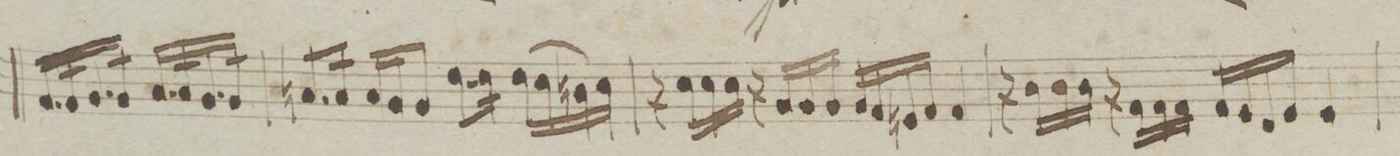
**kern	**dynam
*I"Violin 2do	*
*clefG2	*
*k[b-e-a-]	*
*met(c)	*
*M4/4	*
16.f/LL	.
32f/K	.
16.g/	.
32g/JJk	.
16.a-/LL	.
32a-/K	.
16.g/	.
32g/JJk	.
=8	=8
8.an/L	.
16a/Jk	.
16a/LL	.
16g/J	.
8g/J	.
8.dd\L	.
16dd\Jk	.
(16dd\LL	.
16cc\	.
16bn\	.
16cc\JJ)	.
=9	=9
16r	.
16cc\LL	.
16cc\	.
16cc\JJ	.
16r	.
16g/LL	.
16g/	.
16g/JJ	.
16g/LL	.
16f/	.
16en/	.
16f/JJ	.
4f/	.
=10	=10
16r	.
16b-\LL	.
16b-\	.
16b-\JJ	.
16r	.
16f\LL	.
16f\	.
16f\JJ	.
16f/LL	.
16e-/	.
16d/	.
16e-/JJ	.
4e-/	.
=11	=11
*-	*-
